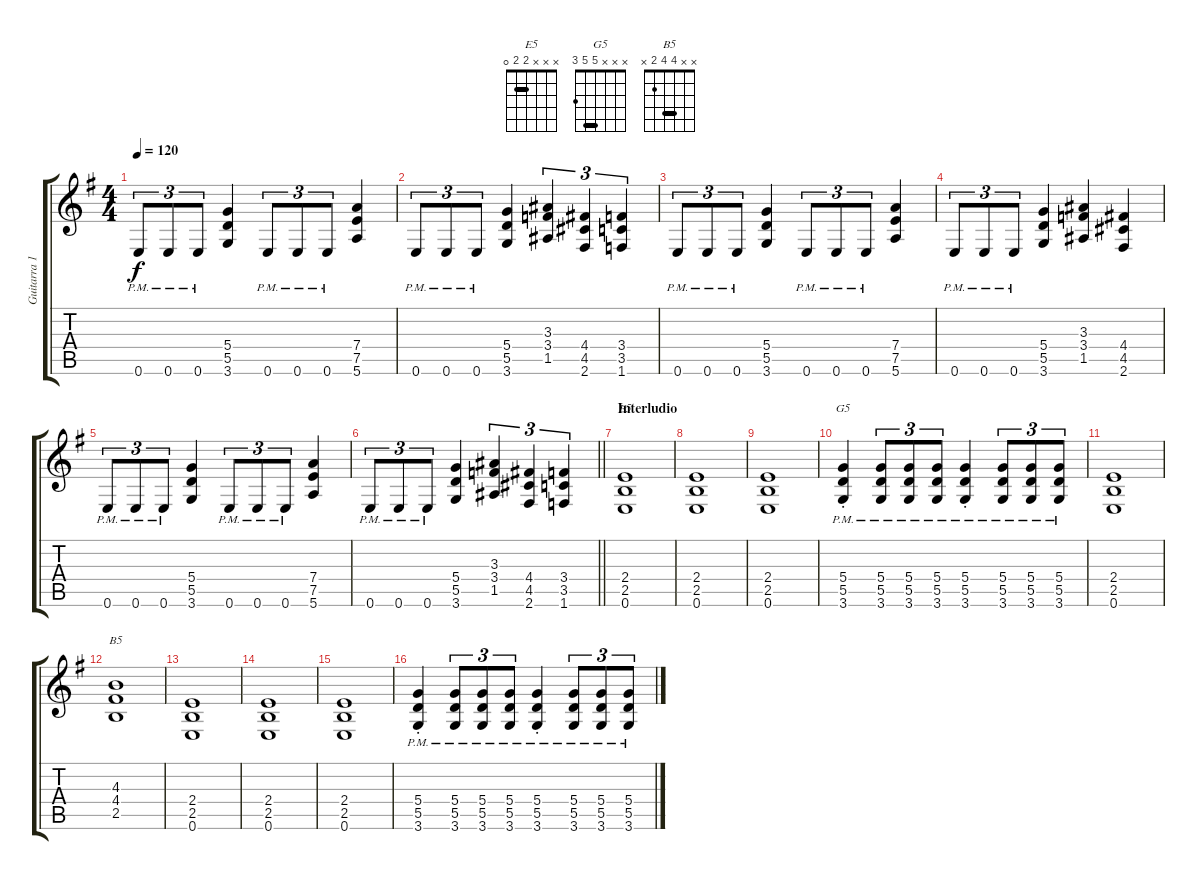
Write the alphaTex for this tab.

\track ("Guitarra 1" "Guitarra 1") {instrument overdrivenguitar}
\staff {score tabs}
\tuning (E4 B3 G3 D3 A2 E2) {hide}
\chord ("E5" x x x 2 2 0) {barre 2}
\chord ("G5" x x x 5 5 3) {barre 5}
\chord ("B5" x x 4 4 2 x) {barre 4}
\ts (4 4)
\tempo 120
\clef g2
\ks g
0.6{pm}.8{tu (3 2) dy f} 0.6{pm}.8{tu (3 2)} 0.6{pm}.8{tu (3 2)} (5.4 5.5 3.6).4 0.6{pm}.8{tu (3 2)} 0.6{pm}.8{tu (3 2)} 0.6{pm}.8{tu (3 2)} (7.4 7.5 5.6).4 |
0.6{pm}.8{tu (3 2)} 0.6{pm}.8{tu (3 2)} 0.6{pm}.8{tu (3 2)} (5.4 5.5 3.6).4 (3.3 3.4 1.5).4{tu (3 2)} (4.4 4.5 2.6).4{tu (3 2)} (3.4 3.5 1.6).4{tu (3 2)} |
0.6{pm}.8{tu (3 2)} 0.6{pm}.8{tu (3 2)} 0.6{pm}.8{tu (3 2)} (5.4 5.5 3.6).4 0.6{pm}.8{tu (3 2)} 0.6{pm}.8{tu (3 2)} 0.6{pm}.8{tu (3 2)} (7.4 7.5 5.6).4 |
0.6{pm}.8{tu (3 2)} 0.6{pm}.8{tu (3 2)} 0.6{pm}.8{tu (3 2)} (5.4 5.5 3.6).4 (3.3 3.4 1.5).4 (4.4 4.5 2.6).4 |
0.6{pm}.8{tu (3 2)} 0.6{pm}.8{tu (3 2)} 0.6{pm}.8{tu (3 2)} (5.4 5.5 3.6).4 0.6{pm}.8{tu (3 2)} 0.6{pm}.8{tu (3 2)} 0.6{pm}.8{tu (3 2)} (7.4 7.5 5.6).4 |
\barLineRight lightlight
0.6{pm}.8{tu (3 2)} 0.6{pm}.8{tu (3 2)} 0.6{pm}.8{tu (3 2)} (5.4 5.5 3.6).4 (3.3 3.4 1.5).4{tu (3 2)} (4.4 4.5 2.6).4{tu (3 2)} (3.4 3.5 1.6).4{tu (3 2)} |
\section ("" "Interludio")
(2.4 2.5 0.6).1{ch "E5"} |
(2.4 2.5 0.6).1 |
(2.4 2.5 0.6).1 |
(5.4{pm st} 5.5{pm st} 3.6{pm st}).4{ch "G5"} (5.4{pm} 5.5{pm} 3.6{pm}).8{tu (3 2)} (5.4{pm} 5.5{pm} 3.6{pm}).8{tu (3 2)} (5.4{pm} 5.5{pm} 3.6{pm}).8{tu (3 2)} (5.4{pm st} 5.5{pm st} 3.6{pm st}).4 (5.4{pm} 5.5{pm} 3.6{pm}).8{tu (3 2)} (5.4{pm} 5.5{pm} 3.6{pm}).8{tu (3 2)} (5.4{pm} 5.5{pm} 3.6{pm}).8{tu (3 2)} |
(2.4 2.5 0.6).1 |
(4.3 4.4 2.5).1{ch "B5"} |
(2.4 2.5 0.6).1 |
(2.4 2.5 0.6).1 |
(2.4 2.5 0.6).1 |
(5.4{pm st} 5.5{pm st} 3.6{pm st}).4 (5.4{pm} 5.5{pm} 3.6{pm}).8{tu (3 2)} (5.4{pm} 5.5{pm} 3.6{pm}).8{tu (3 2)} (5.4{pm} 5.5{pm} 3.6{pm}).8{tu (3 2)} (5.4{pm st} 5.5{pm st} 3.6{pm st}).4 (5.4{pm} 5.5{pm} 3.6{pm}).8{tu (3 2)} (5.4{pm} 5.5{pm} 3.6{pm}).8{tu (3 2)} (5.4{pm} 5.5{pm} 3.6{pm}).8{tu (3 2)}
